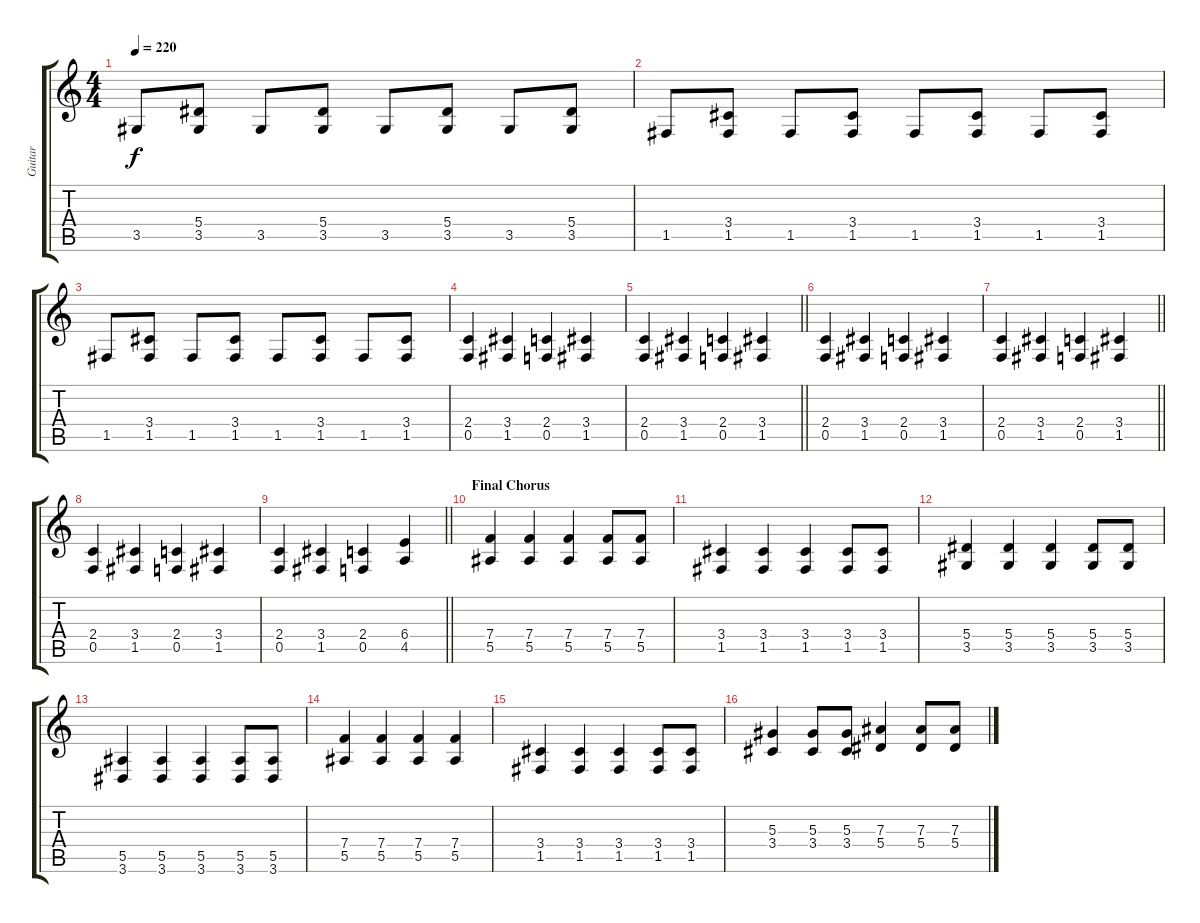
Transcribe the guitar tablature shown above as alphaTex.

\track ("Guitar" "Guitar") {instrument distortionguitar}
\staff {score tabs}
\tuning (C4 G3 Eb3 Bb2 F2 C2) {hide}
\ts (4 4)
\tempo 220
\clef g2
\ks c
3.5.8{dy f} (5.4 3.5).8 3.5.8 (5.4 3.5).8 3.5.8 (5.4 3.5).8 3.5.8 (5.4 3.5).8 |
1.5.8 (3.4 1.5).8 1.5.8 (3.4 1.5).8 1.5.8 (3.4 1.5).8 1.5.8 (3.4 1.5).8 |
1.5.8 (3.4 1.5).8 1.5.8 (3.4 1.5).8 1.5.8 (3.4 1.5).8 1.5.8 (3.4 1.5).8 |
(2.4 0.5).4 (3.4 1.5).4 (2.4 0.5).4 (3.4 1.5).4 |
\barLineRight lightlight
(2.4 0.5).4 (3.4 1.5).4 (2.4 0.5).4 (3.4 1.5).4 |
(2.4 0.5).4 (3.4 1.5).4 (2.4 0.5).4 (3.4 1.5).4 |
\barLineRight lightlight
(2.4 0.5).4 (3.4 1.5).4 (2.4 0.5).4 (3.4 1.5).4 |
(2.4 0.5).4 (3.4 1.5).4 (2.4 0.5).4 (3.4 1.5).4 |
\barLineRight lightlight
(2.4 0.5).4 (3.4 1.5).4 (2.4 0.5).4 (6.4 4.5).4 |
\section ("" "Final Chorus")
(7.4 5.5).4 (7.4 5.5).4 (7.4 5.5).4 (7.4 5.5).8 (7.4 5.5).8 |
(3.4 1.5).4 (3.4 1.5).4 (3.4 1.5).4 (3.4 1.5).8 (3.4 1.5).8 |
(5.4 3.5).4 (5.4 3.5).4 (5.4 3.5).4 (5.4 3.5).8 (5.4 3.5).8 |
(5.5 3.6).4 (5.5 3.6).4 (5.5 3.6).4 (5.5 3.6).8 (5.5 3.6).8 |
(7.4 5.5).4 (7.4 5.5).4 (7.4 5.5).4 (7.4 5.5).4 |
(3.4 1.5).4 (3.4 1.5).4 (3.4 1.5).4 (3.4 1.5).8 (3.4 1.5).8 |
(5.3 3.4).4 (5.3 3.4).8 (5.3 3.4).8 (7.3 5.4).4 (7.3 5.4).8 (7.3 5.4).8
